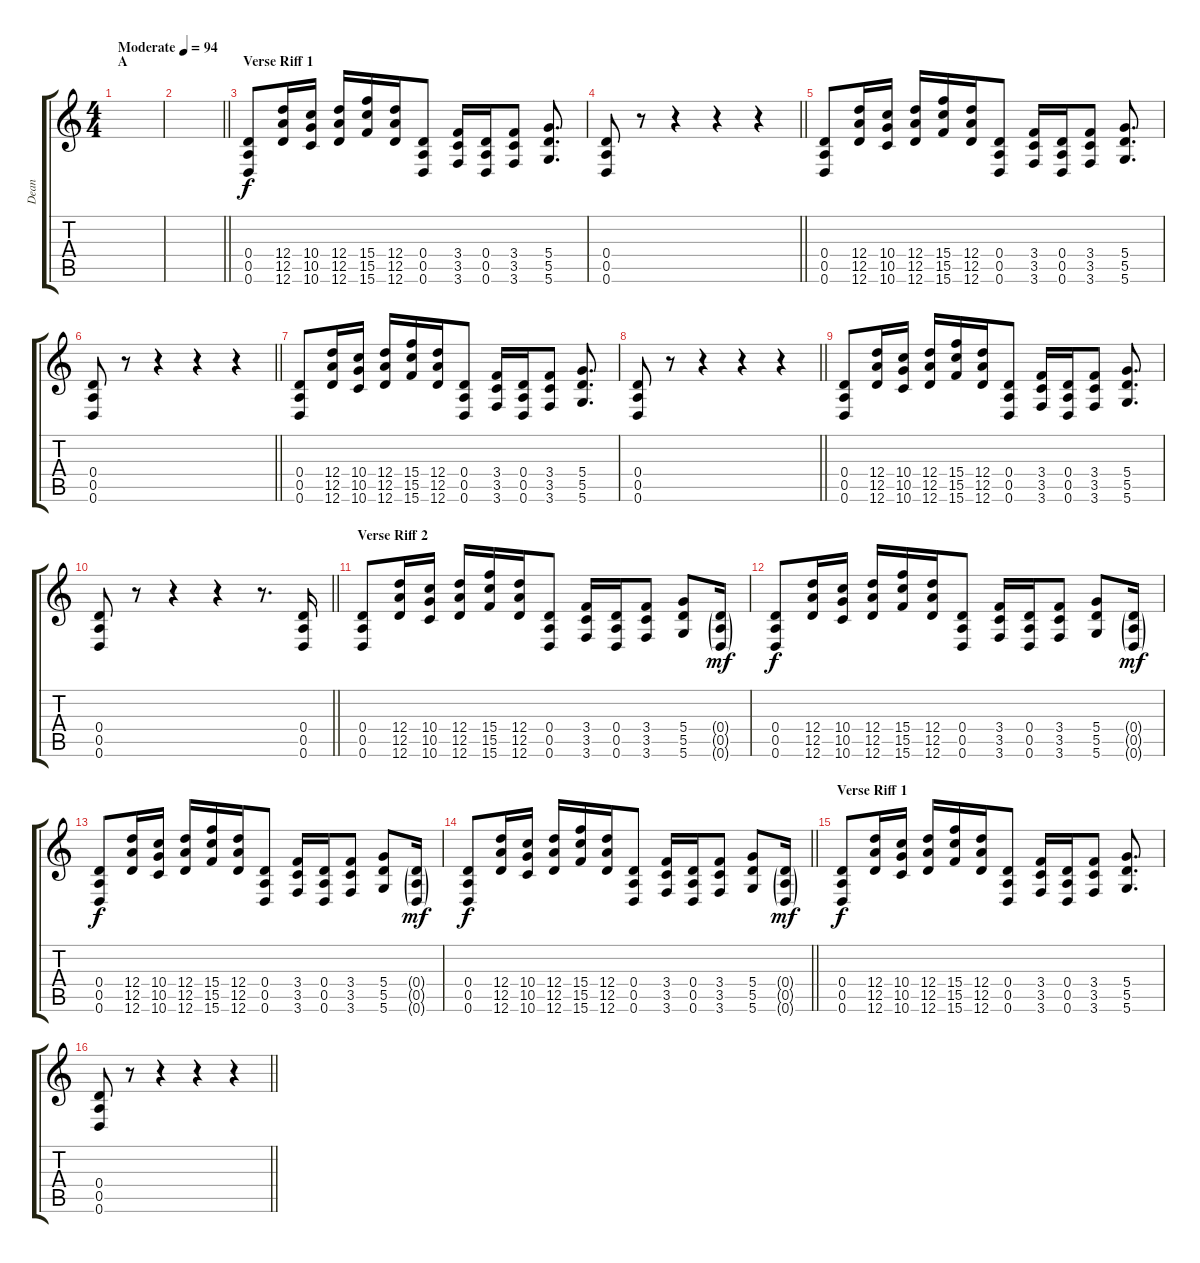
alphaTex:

\track ("Dean" "Dean") {instrument distortionguitar}
\staff {score tabs}
\tuning (E4 B3 G3 D3 A2 D2) {hide}
\ts (4 4)
\section ("" "A")
\tempo (94 "Moderate")
\clef g2
\ks c
|
\barLineRight lightlight
|
\section ("" "Verse Riff 1")
(0.4 0.5 0.6).8 (12.4 12.5 12.6).16 (10.4 10.5 10.6).16 (12.4 12.5 12.6).16 (15.4 15.5 15.6).16 (12.4 12.5 12.6).16 (0.4 0.5 0.6).8 (3.4 3.5 3.6).16 (0.4 0.5 0.6).16 (3.4 3.5 3.6).8 (5.4 5.5 5.6).8{d} |
\barLineRight lightlight
(0.4 0.5 0.6).8 r.8 r.4 r.4 r.4 |
(0.4 0.5 0.6).8 (12.4 12.5 12.6).16 (10.4 10.5 10.6).16 (12.4 12.5 12.6).16 (15.4 15.5 15.6).16 (12.4 12.5 12.6).16 (0.4 0.5 0.6).8 (3.4 3.5 3.6).16 (0.4 0.5 0.6).16 (3.4 3.5 3.6).8 (5.4 5.5 5.6).8{d} |
\barLineRight lightlight
(0.4 0.5 0.6).8 r.8 r.4 r.4 r.4 |
(0.4 0.5 0.6).8 (12.4 12.5 12.6).16 (10.4 10.5 10.6).16 (12.4 12.5 12.6).16 (15.4 15.5 15.6).16 (12.4 12.5 12.6).16 (0.4 0.5 0.6).8 (3.4 3.5 3.6).16 (0.4 0.5 0.6).16 (3.4 3.5 3.6).8 (5.4 5.5 5.6).8{d} |
\barLineRight lightlight
(0.4 0.5 0.6).8 r.8 r.4 r.4 r.4 |
(0.4 0.5 0.6).8 (12.4 12.5 12.6).16 (10.4 10.5 10.6).16 (12.4 12.5 12.6).16 (15.4 15.5 15.6).16 (12.4 12.5 12.6).16 (0.4 0.5 0.6).8 (3.4 3.5 3.6).16 (0.4 0.5 0.6).16 (3.4 3.5 3.6).8 (5.4 5.5 5.6).8{d} |
\barLineRight lightlight
(0.4 0.5 0.6).8 r.8 r.4 r.4 r.8{d} (0.4 0.5 0.6).16 |
\section ("" "Verse Riff 2")
(0.4 0.5 0.6).8 (12.4 12.5 12.6).16 (10.4 10.5 10.6).16 (12.4 12.5 12.6).16 (15.4 15.5 15.6).16 (12.4 12.5 12.6).16 (0.4 0.5 0.6).8 (3.4 3.5 3.6).16 (0.4 0.5 0.6).16 (3.4 3.5 3.6).8 (5.4 5.5 5.6).8 (0.4{g} 0.5{g} 0.6{g}).16{dy mf} |
(0.4 0.5 0.6).8{dy f} (12.4 12.5 12.6).16 (10.4 10.5 10.6).16 (12.4 12.5 12.6).16 (15.4 15.5 15.6).16 (12.4 12.5 12.6).16 (0.4 0.5 0.6).8 (3.4 3.5 3.6).16 (0.4 0.5 0.6).16 (3.4 3.5 3.6).8 (5.4 5.5 5.6).8 (0.4{g} 0.5{g} 0.6{g}).16{dy mf} |
(0.4 0.5 0.6).8{dy f} (12.4 12.5 12.6).16 (10.4 10.5 10.6).16 (12.4 12.5 12.6).16 (15.4 15.5 15.6).16 (12.4 12.5 12.6).16 (0.4 0.5 0.6).8 (3.4 3.5 3.6).16 (0.4 0.5 0.6).16 (3.4 3.5 3.6).8 (5.4 5.5 5.6).8 (0.4{g} 0.5{g} 0.6{g}).16{dy mf} |
\barLineRight lightlight
(0.4 0.5 0.6).8{dy f} (12.4 12.5 12.6).16 (10.4 10.5 10.6).16 (12.4 12.5 12.6).16 (15.4 15.5 15.6).16 (12.4 12.5 12.6).16 (0.4 0.5 0.6).8 (3.4 3.5 3.6).16 (0.4 0.5 0.6).16 (3.4 3.5 3.6).8 (5.4 5.5 5.6).8 (0.4{g} 0.5{g} 0.6{g}).16{dy mf} |
\section ("" "Verse Riff 1")
(0.4 0.5 0.6).8{dy f} (12.4 12.5 12.6).16 (10.4 10.5 10.6).16 (12.4 12.5 12.6).16 (15.4 15.5 15.6).16 (12.4 12.5 12.6).16 (0.4 0.5 0.6).8 (3.4 3.5 3.6).16 (0.4 0.5 0.6).16 (3.4 3.5 3.6).8 (5.4 5.5 5.6).8{d} |
\barLineRight lightlight
(0.4 0.5 0.6).8 r.8 r.4 r.4 r.4
